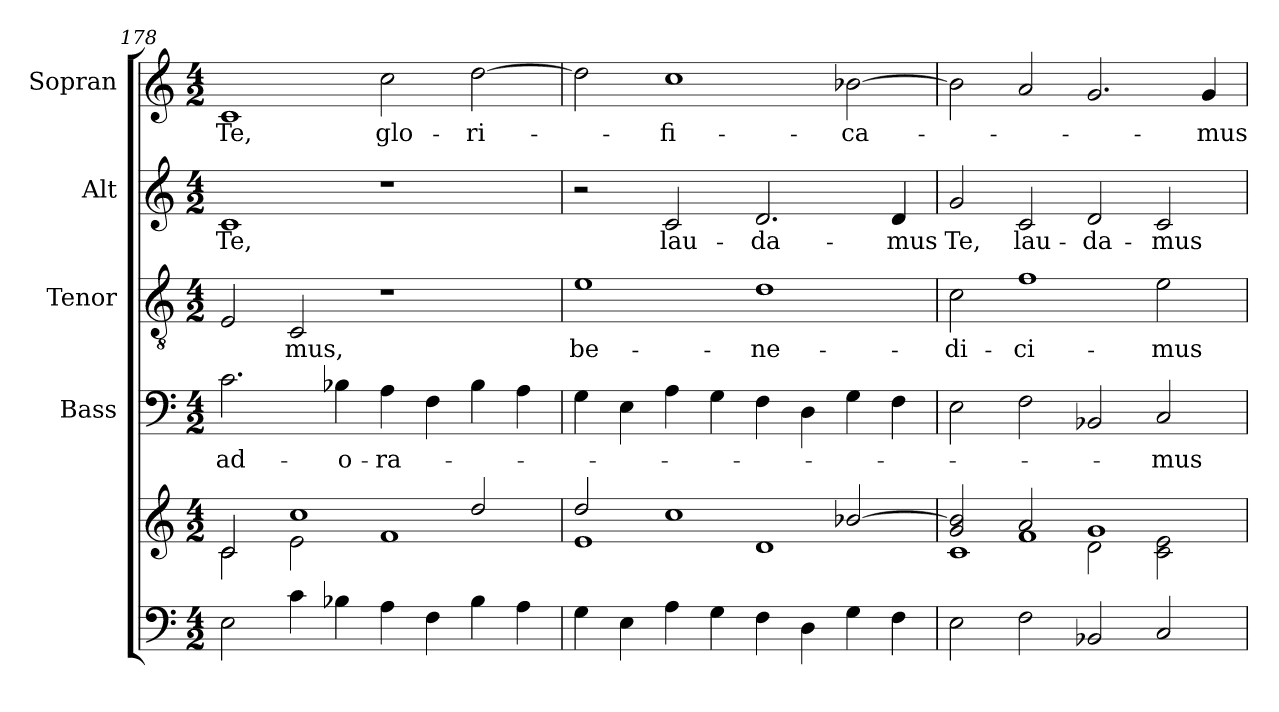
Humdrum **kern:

**kern	**kern	**kern	**text	**kern	**text	**kern	**text	**kern	**text
*part5	*part5	*part4	*part4	*part3	*part3	*part2	*part2	*part1	*part1
*staff6	*staff5	*staff4	*staff4	*staff3	*staff3	*staff2	*staff2	*staff1	*staff1
*	*	*I"Bass	*	*I"Tenor	*	*I"Alt	*	*I"Sopran	*
*	*	*I'B.	*	*I'T.	*	*I'A.	*	*I'S.	*
*clefF4	*clefG2	*clefF4	*	*clefGv2	*	*clefG2	*	*clefG2	*
*k[]	*k[]	*k[]	*	*k[]	*	*k[]	*	*k[]	*
*C:	*C:	*C:	*	*C:	*	*C:	*	*C:	*
*M4/2	*M4/2	*M4/2	*	*M4/2	*	*M4/2	*	*M4/2	*
=178	=178	=178	=178	=178	=178	=178	=178	=178	=178
*	*^	*	*	*	*	*	*	*	*
!	!	!	!	!LO:LY:b	!	!	!	!LO:LY:b	!	!LO:LY:b
2E\	2c/	2c\	2.c\	ad-	2E/	.	1c	Te,	1c	Te,
!	!	!	!	!	!	!LO:LY:b	!	!	!	!
4c\	1cc	2e\	.	.	2C/	-mus,	.	.	.	.
!	!	!	!	!LO:LY:b	!	!	!	!	!	!
4B-X\	.	.	4B-X\	-o-	.	.	.	.	.	.
!	!	!	!	!LO:LY:b	!	!	!	!	!	!LO:LY:b
4A\	.	1f	4A\	-ra-	1r	.	1r	.	2cc\	glo-
4F\	.	.	4F\	.	.	.	.	.	.	.
!	!	!	!	!	!	!	!	!	!	!LO:LY:b
4B-\	2dd/	.	4B-\	.	.	.	.	.	[2dd\	-ri-
4A\	.	.	4A\	.	.	.	.	.	.	.
=179	=179	=179	=179	=179	=179	=179	=179	=179	=179	=179
!	!	!	!	!	!	!LO:LY:b	!	!	!	!
4G\	2dd/	1e	4G\	.	1e	be-	2r	.	2dd\]	.
4E\	.	.	4E\	.	.	.	.	.	.	.
!	!	!	!	!	!	!	!	!LO:LY:b	!	!LO:LY:b
4A\	1cc	.	4A\	.	.	.	2c/	lau-	1cc	-fi-
4G\	.	.	4G\	.	.	.	.	.	.	.
!	!	!	!	!	!	!LO:LY:b	!	!LO:LY:b	!	!
4F\	.	1d	4F\	.	1d	-ne-	2.d/	-da-	.	.
4D\	.	.	4D\	.	.	.	.	.	.	.
!	!	!	!	!	!	!	!	!	!	!LO:LY:b
4G\	[>2b-X/	.	4G\	.	.	.	.	.	[2b-X\	-ca-
!	!	!	!	!	!	!	!	!LO:LY:b	!	!
4F\	.	.	4F\	.	.	.	4d/	-mus	.	.
=180	=180	=180	=180	=180	=180	=180	=180	=180	=180	=180
*	*	*^	*	*	*	*	*	*	*	*
!	!	!	!	!	!	!	!LO:LY:b	!	!LO:LY:b	!	!
2E\	2g/ 2b-/]	2ryy	1c	2E\	.	2c\	-di-	2g/	Te,	2b-\]	.
!	!	!	!	!	!	!	!LO:LY:b	!	!LO:LY:b	!	!
2F\	2a/	1f	.	2F\	.	1f	-ci-	2c/	lau-	2a/	.
!	!	!	!	!	!	!	!	!	!LO:LY:b	!	!
2BB-X/	1g	.	2d\	2BB-X/	.	.	.	2d/	-da-	2.g/	.
!	!	!	!	!	!LO:LY:b	!	!LO:LY:b	!	!LO:LY:b	!	!
2C/	.	2c\ 2e\	2ryy	2C/	-mus	2e\	-mus	2c/	-mus	.	.
!	!	!	!	!	!	!	!	!	!	!	!LO:LY:b
.	.	.	.	.	.	.	.	.	.	4g/	-mus
*	*v	*v	*v	*	*	*	*	*	*	*	*
=	=	=	=	=	=	=	=	=	=
*-	*-	*-	*-	*-	*-	*-	*-	*-	*-
